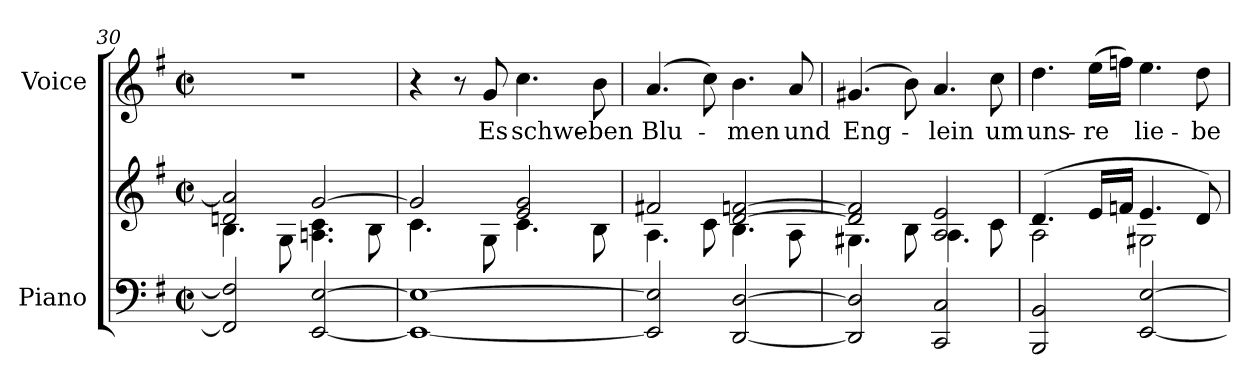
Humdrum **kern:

**kern	**kern	**kern	**text
*part2	*part2	*part1	*part1
*staff3	*staff2	*staff1	*staff1
*I"Piano	*	*I"Voice	*
*I'Pno	*	*	*
*clefF4	*clefG2	*clefG2	*
*k[f#]	*k[f#]	*k[f#]	*
*M2/2	*M2/2	*M2/2	*
*met(c|)	*met(c|)	*met(c|)	*
=30	=30	=30	=30
*	*^	*	*
2FFn/] 2Fn/]	2dn/ 2a-/]	4.B\	1r	.
.	.	8G\	.	.
[2EE/ [2E/	[2g/	4.An\ 4.c\	.	.
.	.	8B\	.	.
=31	=31	=31	=31	=31
1EE_ 1E_	2g/]	4.c\	4r	.
.	.	.	8r	.
.	.	8G\	8g/	Es
.	2e/ 2g/	4.c\	4.cc\	schwe-
.	.	8B\	8b\	-ben
=32	=32	=32	=32	=32
2EE/] 2E/]	2f#X/	4.A\	(4.a/	Blu-
.	.	8c\	8cc\)	.
[2DD/ [2D/	[2d/ [2fn/	4.B\	4.b\	-men
.	.	8A\	8a/	und
=33	=33	=33	=33	=33
2DD/] 2D/]	2d/] 2f/]	4.G#X\	(4.g#X/	Eng-
.	.	8B\	8b\)	.
2CC/ 2C/	2A/ 2e/	4.A\	4.a/	-lein
.	.	8c\	8cc\	um
=34	=34	=34	=34	=34
2BBB/ 2BB/	(4.d/	2A\	4.dd\	uns-
.	16e/LL	.	(16ee\LL	-re
.	16fn/JJ	.	16ffn\JJ)	.
[2EE/ [2E/	4.e/	2G#X\	4.ee\	lie-
.	8d/)	.	8dd\	-be
*	*v	*v	*	*
=	=	=	=
*-	*-	*-	*-
